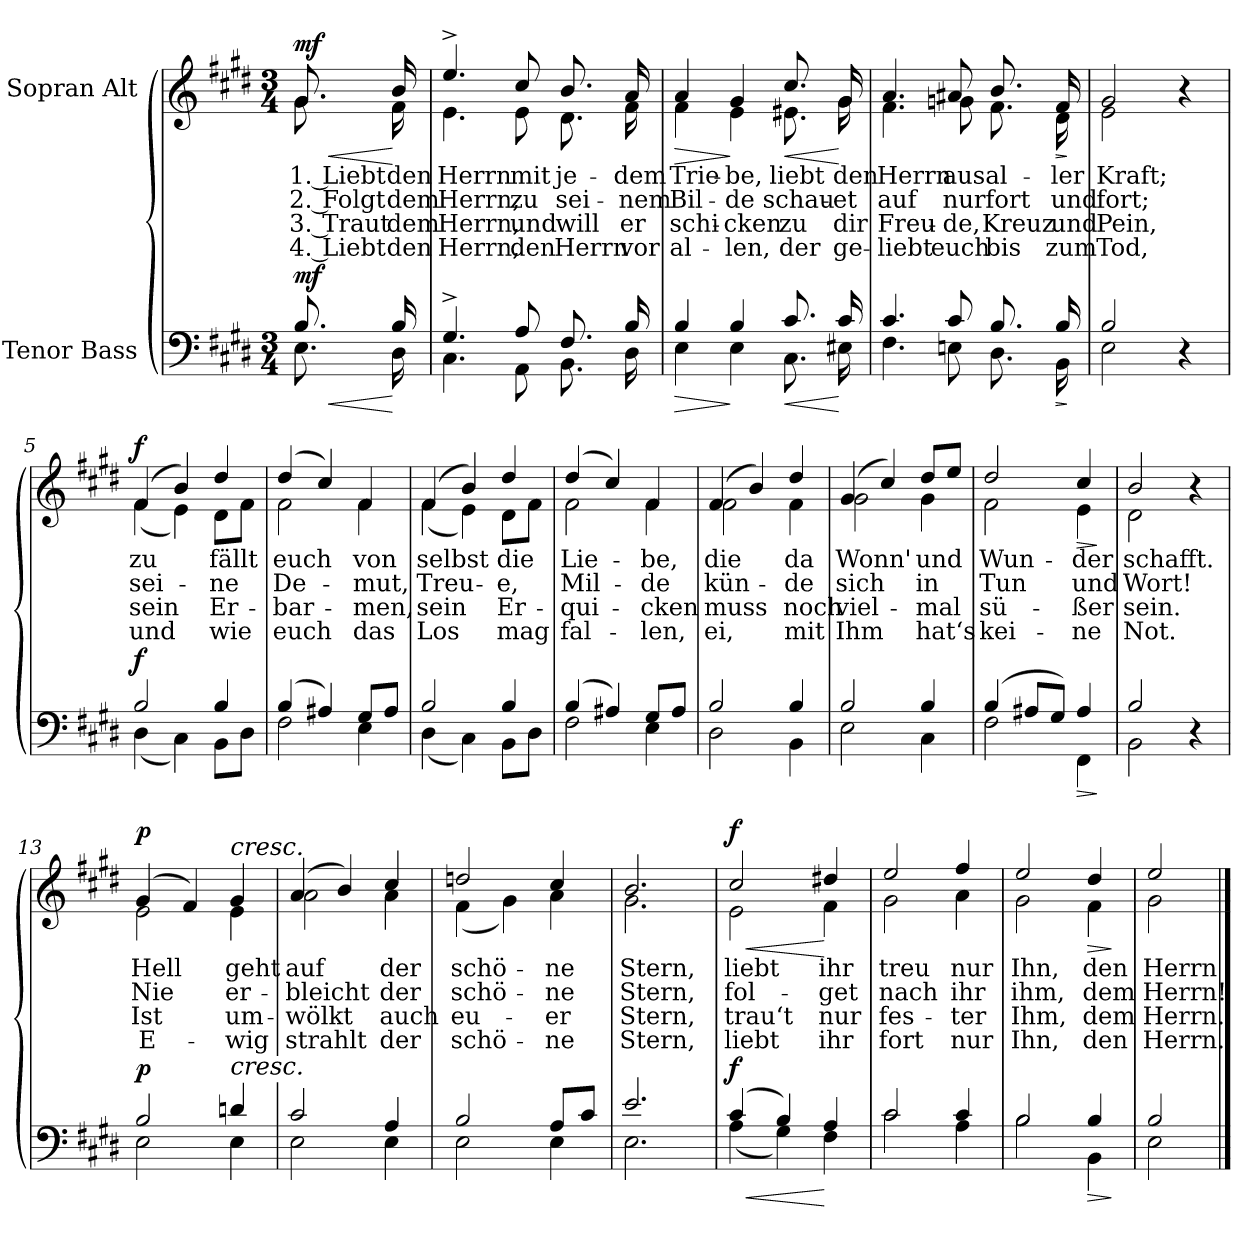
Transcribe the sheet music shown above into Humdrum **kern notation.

**kern	**dynam	**kern	**text	**text	**text	**text	**dynam
*part2	*part2	*part1	*part1	*part1	*part1	*part1	*part1
*staff2	*staff2	*staff1	*staff1	*staff1	*staff1	*staff1	*staff1
*I"Tenor Bass	*	*I"Sopran Alt	*	*	*	*	*
*clefF4	*	*clefG2	*	*	*	*	*
*k[f#c#g#d#]	*	*k[f#c#g#d#]	*	*	*	*	*
*M3/4	*	*M3/4	*	*	*	*	*
=	=	=	=	=	=	=	=
!	!	!LO:TX:a:B:t=Mäßig	!	!	!	!	!
!	!LO:HP:b	!	!LO:LY:b	!LO:LY:b	!LO:LY:b	!LO:LY:b	!LO:HP:b
*^	*	*^	*	*	*	*	*
!	!	!LO:DY:n=1:a	!	!	!	!	!	!	!LO:DY:n=1:a
8.B/	8.E\	< mf	8.g#/	8.g#\	1. Liebt	2. Folgt	3. Traut	4. Liebt	< mf
!	!	!	!	!	!LO:LY:b	!LO:LY:b	!LO:LY:b	!LO:LY:b	!
16B/	16D#\	[	16b/	16f#\	den	dem	dem	den	[
=1	=1	=1	=1	=1	=1	=1	=1	=1	=1
!	!	!	!	!	!LO:LY:b	!LO:LY:b	!LO:LY:b	!LO:LY:b	!
4.G#^/	4.C#\	.	4.ee^/	4.e\	Herrn	Herrn,	Herrn,	Herrn,	.
!	!	!	!	!	!LO:LY:b	!LO:LY:b	!LO:LY:b	!LO:LY:b	!
8A/	8AA\	.	8cc#/	8e\	mit	zu	und	den	.
!	!	!	!	!	!LO:LY:b	!LO:LY:b	!LO:LY:b	!LO:LY:b	!
8.F#/	8.BB\	.	8.b/	8.d#\	je-	sei-	will	Herrn	.
!	!	!	!	!	!LO:LY:b	!LO:LY:b	!LO:LY:b	!LO:LY:b	!
16B/	16D#\	.	16a/	16f#\	-dem	-nem	er	vor	.
=2	=2	=2	=2	=2	=2	=2	=2	=2	=2
!	!	!LO:HP:b	!	!	!LO:LY:b	!LO:LY:b	!LO:LY:b	!LO:LY:b	!LO:HP:b
4B/	4E\	>	4a/	4f#\	Trie-	Bil-	schi-	al-	>
!	!	!	!	!	!LO:LY:b	!LO:LY:b	!LO:LY:b	!LO:LY:b	!
4B/	4E\	]	4g#/	4e\	-be,	-de	-cken	-len,	]
!	!	!LO:HP:b	!	!	!LO:LY:b	!LO:LY:b	!LO:LY:b	!LO:LY:b	!LO:HP:b
8.c#/	8.C#\	<	8.cc#/	8.e#X\	liebt	schau-	zu	der	<
!	!	!	!	!	!LO:LY:b	!LO:LY:b	!LO:LY:b	!LO:LY:b	!
16c#/	16E#X\	[	16g#/	16g#\	den	-et	dir	ge-	[
!!LO:LB:g=z	!!
=3	=3	=3	=3	=3	=3	=3	=3	=3	=3
!	!	!	!	!	!LO:LY:b	!LO:LY:b	!LO:LY:b	!LO:LY:b	!
4.c#/	4.F#\	.	4.a/	4.f#\	Herrn	auf	Freu-	-liebt	.
!	!	!	!	!	!LO:LY:b	!LO:LY:b	!LO:LY:b	!LO:LY:b	!
8c#/	8En\	.	8a#X/	8gn\	aus	nur	-de,	euch	.
!	!	!	!	!	!LO:LY:b	!LO:LY:b	!LO:LY:b	!LO:LY:b	!
8.B/	8.D#\	.	8.b/	8.f#\	al-	fort	Kreuz	bis	.
!	!	!LO:HP:b	!	!	!LO:LY:b	!LO:LY:b	!LO:LY:b	!LO:LY:b	!LO:HP:b
16B/	16BB\	>	16f#/	16d#\	-ler	und	und	zum	>
*v	*v	*	*	*	*	*	*	*	*
*	*	*v	*v	*	*	*	*	*
.	]	.	.	.	.	.	]
=4	=4	=4	=4	=4	=4	=4	=4
*^	*	*	*	*	*	*	*
!	!	!	!	!LO:LY:b	!LO:LY:b	!LO:LY:b	!LO:LY:b	!
*	*	*	*^	*	*	*	*	*
2B/	2E\	.	2g#/	2e\	Kraft;	fort;	Pein,	Tod,	.
4r	4ryy	.	4r	4ryy	.	.	.	.	.
=5	=5	=5	=5	=5	=5	=5	=5	=5	=5
!	!	!LO:DY:a	!	!	!LO:LY:b	!LO:LY:b	!LO:LY:b	!LO:LY:b	!LO:DY:a
2B/	(4D#\	f	(4f#/	(4f#\	zu	sei-	sein	und	f
.	4C#\)	.	4b/)	4e\)	.	.	.	.	.
!	!	!	!	!	!LO:LY:b	!LO:LY:b	!LO:LY:b	!LO:LY:b	!
4B/	8BB\L	.	4dd#/	8d#\L	fällt	-ne	Er-	wie	.
.	8D#\J	.	.	8f#\J	.	.	.	.	.
=6	=6	=6	=6	=6	=6	=6	=6	=6	=6
!	!	!	!	!	!LO:LY:b	!LO:LY:b	!LO:LY:b	!LO:LY:b	!
(4B/	2F#\	.	(4dd#/	2f#\	euch	De-	-bar-	euch	.
4A#X/)	.	.	4cc#/)	.	.	.	.	.	.
!	!	!	!	!	!LO:LY:b	!LO:LY:b	!LO:LY:b	!LO:LY:b	!
8G#/L	4E\	.	4f#/	4f#\	von	-mut,	-men,	das	.
8A#/J	.	.	.	.	.	.	.	.	.
=7	=7	=7	=7	=7	=7	=7	=7	=7	=7
!	!	!	!	!	!LO:LY:b	!LO:LY:b	!LO:LY:b	!LO:LY:b	!
2B/	(4D#\	.	(4f#/	(4f#\	selbst	Treu-	sein	Los	.
.	4C#\)	.	4b/)	4e\)	.	.	.	.	.
!	!	!	!	!	!LO:LY:b	!LO:LY:b	!LO:LY:b	!LO:LY:b	!
4B/	8BB\L	.	4dd#/	8d#\L	die	-e,	Er-	mag	.
.	8D#\J	.	.	8f#\J	.	.	.	.	.
=8	=8	=8	=8	=8	=8	=8	=8	=8	=8
!	!	!	!	!	!LO:LY:b	!LO:LY:b	!LO:LY:b	!LO:LY:b	!
(4B/	2F#\	.	(4dd#/	2f#\	Lie-	Mil-	-qui-	fal-	.
4A#X/)	.	.	4cc#/)	.	.	.	.	.	.
!	!	!	!	!	!LO:LY:b	!LO:LY:b	!LO:LY:b	!LO:LY:b	!
8G#/L	4E\	.	4f#/	4f#\	-be,	-de	-cken	-len,	.
8A#/J	.	.	.	.	.	.	.	.	.
!!LO:LB:g=z	!!
=9	=9	=9	=9	=9	=9	=9	=9	=9	=9
!	!	!	!	!	!LO:LY:b	!LO:LY:b	!LO:LY:b	!LO:LY:b	!
2B/	2D#\	.	(4f#/	2f#\	die	-kün-	muss	ei,	.
.	.	.	4b/)	.	.	.	.	.	.
!	!	!	!	!	!LO:LY:b	!LO:LY:b	!LO:LY:b	!LO:LY:b	!
4B/	4BB\	.	4dd#/	4f#\	da	-de	noch	mit	.
=10	=10	=10	=10	=10	=10	=10	=10	=10	=10
!	!	!	!	!	!LO:LY:b	!LO:LY:b	!LO:LY:b	!LO:LY:b	!
2B/	2E\	.	(4g#/	2g#\	Wonn'	sich	viel-	Ihm	.
.	.	.	4cc#/)	.	.	.	.	.	.
!	!	!	!	!	!LO:LY:b	!LO:LY:b	!LO:LY:b	!LO:LY:b	!
4B/	4C#\	.	8dd#/L	4g#\	und	in	-mal	hat‘s	.
.	.	.	8ee/J	.	.	.	.	.	.
=11	=11	=11	=11	=11	=11	=11	=11	=11	=11
!	!	!	!	!	!LO:LY:b	!LO:LY:b	!LO:LY:b	!LO:LY:b	!
(4B/	2F#\	.	2dd#/	2f#\	Wun-	Tun	sü-	kei-	.
8A#X/L	.	.	.	.	.	.	.	.	.
8G#/J)	.	.	.	.	.	.	.	.	.
!	!	!LO:HP:b	!	!	!LO:LY:b	!LO:LY:b	!LO:LY:b	!LO:LY:b	!LO:HP:b
4A#/	4FF#\	>	4cc#/	4e\	-der	und	-ßer	-ne	>
*v	*v	*	*	*	*	*	*	*	*
*	*	*v	*v	*	*	*	*	*
.	]	.	.	.	.	.	]
=12	=12	=12	=12	=12	=12	=12	=12
*^	*	*	*	*	*	*	*
!	!	!	!	!LO:LY:b	!LO:LY:b	!LO:LY:b	!LO:LY:b	!
*	*	*	*^	*	*	*	*	*
2B/	2BB\	.	2b/	2d#\	schafft.	Wort!	sein.	Not.	.
4r	4ryy	.	4r	4rddyy	.	.	.	.	.
=13	=13	=13	=13	=13	=13	=13	=13	=13	=13
!	!	!LO:DY:a	!	!	!LO:LY:b	!LO:LY:b	!LO:LY:b	!LO:LY:b	!LO:DY:a
2B/	2E\	p	(4g#/	2e\	Hell	Nie	Ist	E-	p
.	.	.	4f#/)	.	.	.	.	.	.
!	!	!	!LO:TX:a:i:t=cresc.	!	!	!	!	!	!
!LO:TX:a:i:t=cresc.	!	!	!	!	!	!	!	!	!
!	!	!	!	!	!LO:LY:b	!LO:LY:b	!LO:LY:b	!LO:LY:b	!
4dn/	4E\	.	4g#/	4e\	geht	er-	um-	-wig	.
=14	=14	=14	=14	=14	=14	=14	=14	=14	=14
!	!	!	!	!	!LO:LY:b	!LO:LY:b	!LO:LY:b	!LO:LY:b	!
2c#/	2E\	.	(4a/	2a\	auf	-bleicht	-wölkt	strahlt	.
.	.	.	4b/)	.	.	.	.	.	.
!	!	!	!	!	!LO:LY:b	!LO:LY:b	!LO:LY:b	!LO:LY:b	!
4A/	4E\	.	4cc#/	4a\	der	der	auch	der	.
!!LO:LB:g=z	!!
=15	=15	=15	=15	=15	=15	=15	=15	=15	=15
!	!	!	!	!	!LO:LY:b	!LO:LY:b	!LO:LY:b	!LO:LY:b	!
2B/	2E\	.	2ddn/	(4f#\	schö-	schö-	eu-	schö-	.
.	.	.	.	4g#\)	.	.	.	.	.
!	!	!	!	!	!LO:LY:b	!LO:LY:b	!LO:LY:b	!LO:LY:b	!
8A/L	4E\	.	4cc#/	4a\	-ne	-ne	-er	-ne	.
8c#/J	.	.	.	.	.	.	.	.	.
=16	=16	=16	=16	=16	=16	=16	=16	=16	=16
!	!	!	!	!	!LO:LY:b	!LO:LY:b	!LO:LY:b	!LO:LY:b	!
2.e/	2.E\	.	2.b/	2.g#\	Stern,	Stern,	Stern,	Stern,	.
=17	=17	=17	=17	=17	=17	=17	=17	=17	=17
!	!	!LO:HP:b	!	!	!LO:LY:b	!LO:LY:b	!LO:LY:b	!LO:LY:b	!LO:HP:b
!	!	!LO:DY:n=1:a	!	!	!	!	!	!	!LO:DY:n=1:a
(4c#/	(4A\	< f	2cc#/	2e\	liebt	fol-	trau‘t	liebt	< f
4B/)	4G#\)	.	.	.	.	.	.	.	.
!	!	!	!	!	!LO:LY:b	!LO:LY:b	!LO:LY:b	!LO:LY:b	!
4A/	4F#\	[	4dd#X/	4f#\	ihr	-get	nur	ihr	[
=18	=18	=18	=18	=18	=18	=18	=18	=18	=18
!	!	!	!	!	!LO:LY:b	!LO:LY:b	!LO:LY:b	!LO:LY:b	!
2c#/	2c#\	.	2ee/	2g#\	treu	nach	fes-	fort	.
!	!	!	!	!	!LO:LY:b	!LO:LY:b	!LO:LY:b	!LO:LY:b	!
4c#/	4A\	.	4ff#/	4a\	nur	ihr	-ter	nur	.
=19	=19	=19	=19	=19	=19	=19	=19	=19	=19
!	!	!	!	!	!LO:LY:b	!LO:LY:b	!LO:LY:b	!LO:LY:b	!
2B/	2B\	.	2ee/	2g#\	Ihn,	ihm,	Ihm,	Ihn,	.
!	!	!LO:HP:b	!	!	!LO:LY:b	!LO:LY:b	!LO:LY:b	!LO:LY:b	!LO:HP:b
4B/	4BB\	>	4dd#/	4f#\	den	dem	dem	den	>
*v	*v	*	*	*	*	*	*	*	*
*	*	*v	*v	*	*	*	*	*
.	]	.	.	.	.	.	]
=20	=20	=20	=20	=20	=20	=20	=20
*^	*	*	*	*	*	*	*
!	!	!	!	!LO:LY:b	!LO:LY:b	!LO:LY:b	!LO:LY:b	!
*	*	*	*^	*	*	*	*	*
2B/	2E\	.	2ee/	2g#\	Herrn	Herrn!	Herrn.	Herrn.	.
*v	*v	*	*	*	*	*	*	*	*
*	*	*v	*v	*	*	*	*	*
==	==	==	==	==	==	==	==
*-	*-	*-	*-	*-	*-	*-	*-
